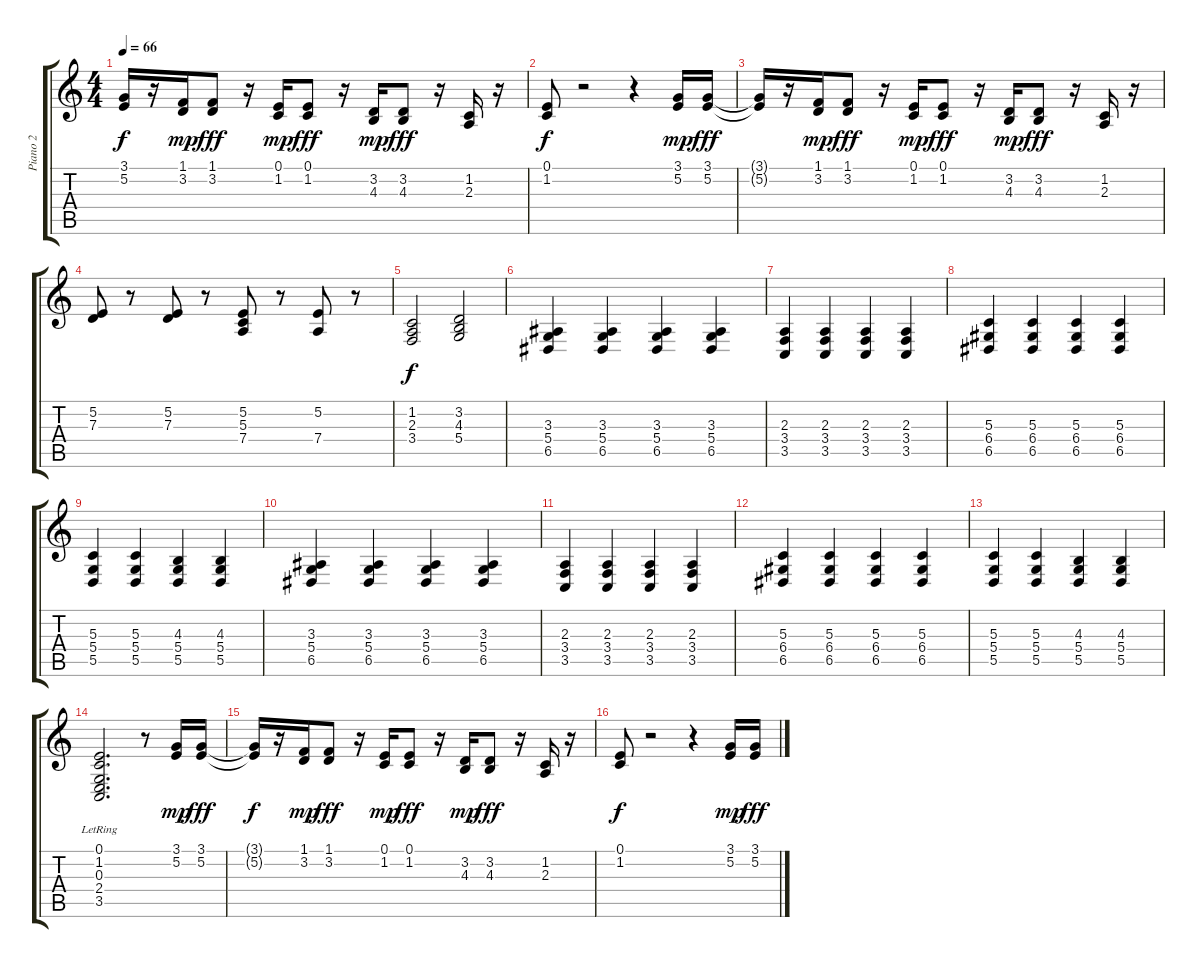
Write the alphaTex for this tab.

\track ("Piano 2" "Piano 2") {instrument pad1newage}
\staff {score tabs}
\tuning (E4 B3 G3 D3 A2 E2) {hide}
\ts (4 4)
\tempo 66
\clef g2
\ks c
(3.1{t} 5.2{t}).16{dy f} r.16 (1.1 3.2).16{dy mp} (1.1 3.2).8{dy fff} r.16 (0.1 1.2).16{dy mp} (0.1 1.2).8{dy fff} r.16 (3.2 4.3).16{dy mp} (3.2 4.3).8{dy fff} r.16 (1.2 2.3).16 r.16 |
(0.1 1.2).8{dy f} r.2 r.4 (3.1 5.2).16{dy mp} (3.1 5.2).16{dy fff} |
(3.1{t} 5.2{t}).16 r.16 (1.1 3.2).16{dy mp} (1.1 3.2).8{dy fff} r.16 (0.1 1.2).16{dy mp} (0.1 1.2).8{dy fff} r.16 (3.2 4.3).16{dy mp} (3.2 4.3).8{dy fff} r.16 (1.2 2.3).16 r.16 |
(5.2 7.3).8 r.8 (5.2 7.3).8 r.8 (5.2 5.3 7.4).8 r.8 (5.2 7.4).8 r.8 |
(1.2 2.3 3.4).2{dy f} (3.2 4.3 5.4).2 |
(3.3 5.4 6.5).4 (3.3 5.4 6.5).4 (3.3 5.4 6.5).4 (3.3 5.4 6.5).4 |
(2.3 3.4 3.5).4 (2.3 3.4 3.5).4 (2.3 3.4 3.5).4 (2.3 3.4 3.5).4 |
(5.3 6.4 6.5).4 (5.3 6.4 6.5).4 (5.3 6.4 6.5).4 (5.3 6.4 6.5).4 |
(5.3 5.4 5.5).4 (5.3 5.4 5.5).4 (4.3 5.4 5.5).4 (4.3 5.4 5.5).4 |
(3.3 5.4 6.5).4 (3.3 5.4 6.5).4 (3.3 5.4 6.5).4 (3.3 5.4 6.5).4 |
(2.3 3.4 3.5).4 (2.3 3.4 3.5).4 (2.3 3.4 3.5).4 (2.3 3.4 3.5).4 |
(5.3 6.4 6.5).4 (5.3 6.4 6.5).4 (5.3 6.4 6.5).4 (5.3 6.4 6.5).4 |
(5.3 5.4 5.5).4 (5.3 5.4 5.5).4 (4.3 5.4 5.5).4 (4.3 5.4 5.5).4 |
(0.1{lr} 1.2{lr} 0.3{lr} 2.4{lr} 3.5{lr}).2{d} r.8 (3.1 5.2).16{dy mp} (3.1 5.2).16{dy fff} |
(3.1{t} 5.2{t}).16{dy f} r.16 (1.1 3.2).16{dy mp} (1.1 3.2).8{dy fff} r.16 (0.1 1.2).16{dy mp} (0.1 1.2).8{dy fff} r.16 (3.2 4.3).16{dy mp} (3.2 4.3).8{dy fff} r.16 (1.2 2.3).16 r.16 |
(0.1 1.2).8{dy f} r.2 r.4 (3.1 5.2).16{dy mp} (3.1 5.2).16{dy fff}
